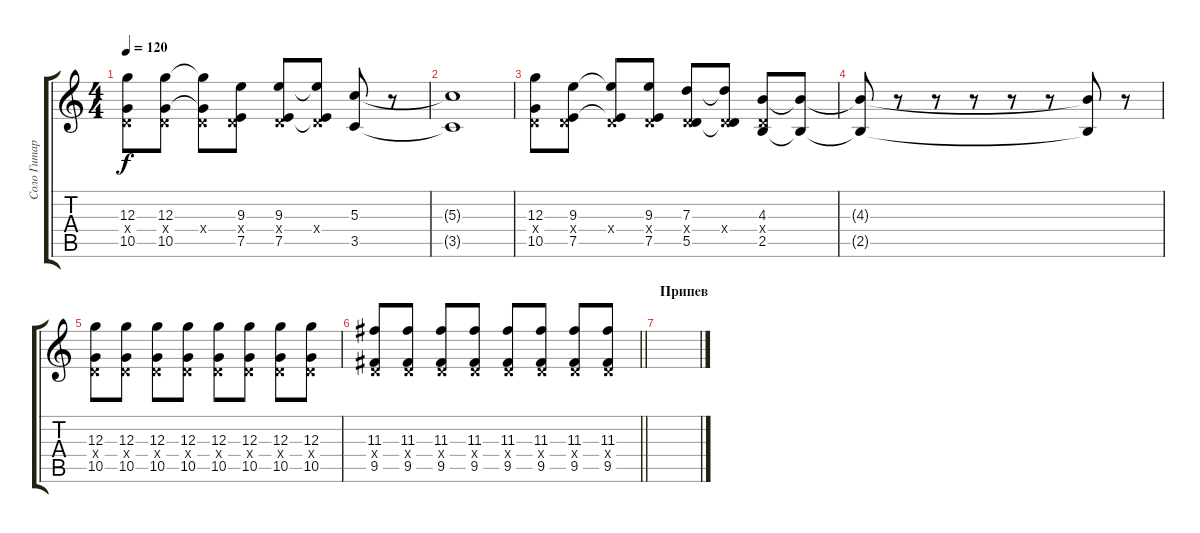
\track ("Соло Гитара" "Соло Гитар") {instrument electricguitarjazz}
\staff {score tabs}
\tuning (E4 B3 G3 D3 A2 E2) {hide}
\ts (4 4)
\tempo 120
\clef g2
\ks c
(12.3 0.4{x} 10.5).8{dy f} (12.3 0.4{x} 10.5).8 (12.3{t} 0.4{x} 10.5{t}).8 (9.3 0.4{x} 7.5).8 (9.3 0.4{x} 7.5).8 (9.3{t} 0.4{x} 7.5{t}).8 (5.3 3.5).8 r.8 |
(5.3{t} 3.5{t}).1 |
(12.3 0.4{x} 10.5).8 (9.3 0.4{x} 7.5).8 (9.3{t} 0.4{x} 7.5{t}).8 (9.3 0.4{x} 7.5).8 (7.3 0.4{x} 5.5).8 (7.3{t} 0.4{x} 5.5{t}).8 (4.3 0.4{x} 2.5).8 (4.3{t} 2.5{t}).8 |
(4.3{t} 2.5{t}).8 r.8 r.8 r.8 r.8 r.8 (4.3{t} 2.5{t}).8 r.8 |
(12.3 0.4{x} 10.5).8 (12.3 0.4{x} 10.5).8 (12.3 0.4{x} 10.5).8 (12.3 0.4{x} 10.5).8 (12.3 0.4{x} 10.5).8 (12.3 0.4{x} 10.5).8 (12.3 0.4{x} 10.5).8 (12.3 0.4{x} 10.5).8 |
\barLineRight lightlight
(11.3 0.4{x} 9.5).8 (11.3 0.4{x} 9.5).8 (11.3 0.4{x} 9.5).8 (11.3 0.4{x} 9.5).8 (11.3 0.4{x} 9.5).8 (11.3 0.4{x} 9.5).8 (11.3 0.4{x} 9.5).8 (11.3 0.4{x} 9.5).8 |
\section ("" "Припев")
